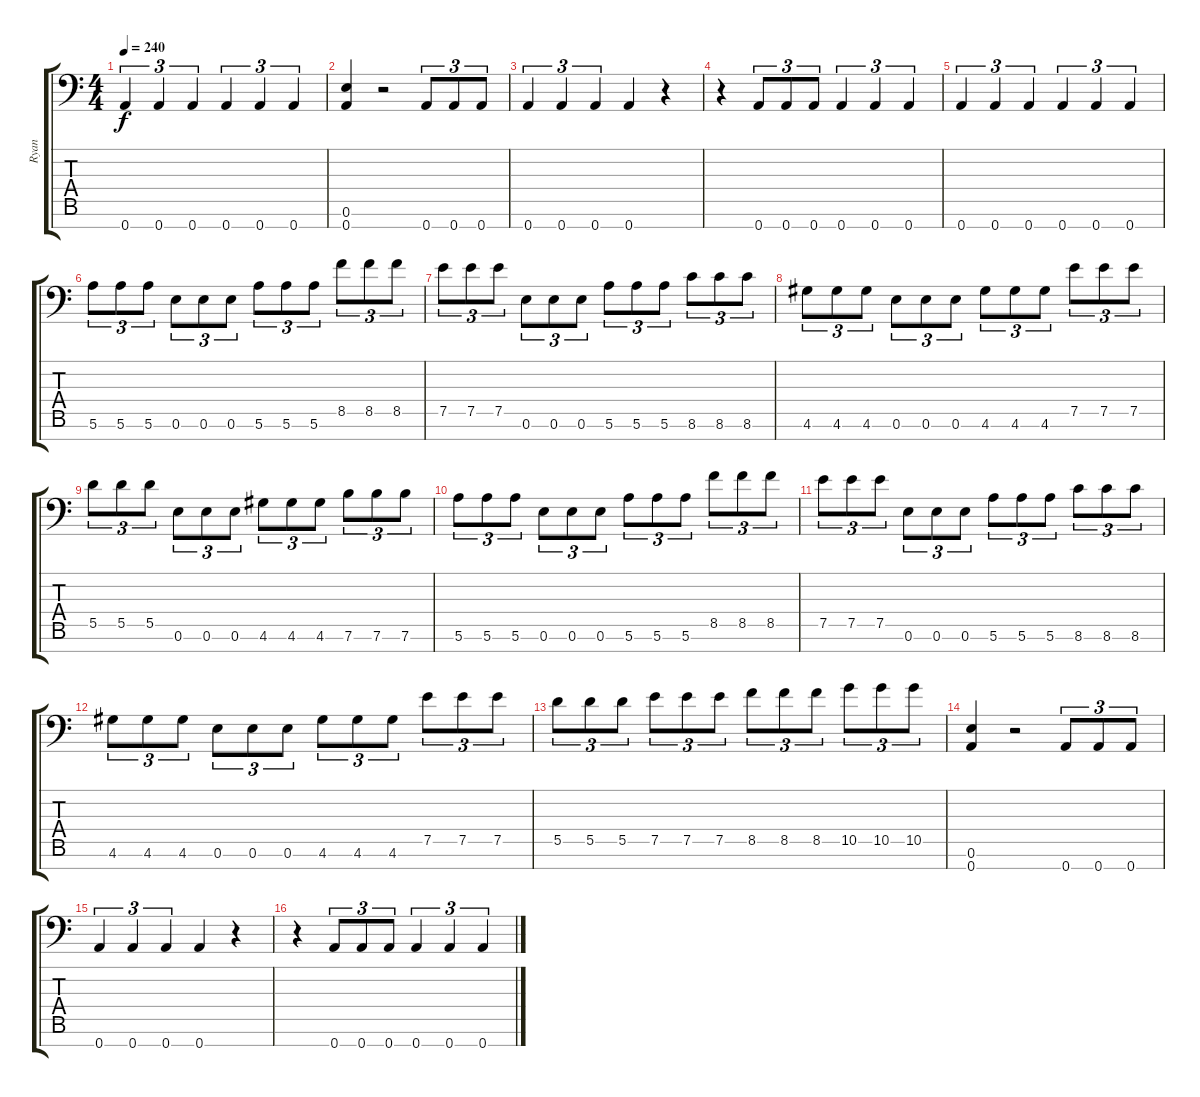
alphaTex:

\track ("Ryan" "Ryan") {instrument acousticguitarsteel}
\staff {score tabs}
\tuning (E4 B3 Gb3 D3 A2 E2 A1) {hide}
\ts (4 4)
\tempo 240
\clef f4
\ks aminor
0.7.4{tu (3 2) dy f} 0.7.4{tu (3 2)} 0.7.4{tu (3 2)} 0.7.4{tu (3 2)} 0.7.4{tu (3 2)} 0.7.4{tu (3 2)} |
(0.6 0.7).4 r.2 0.7.8{tu (3 2)} 0.7.8{tu (3 2)} 0.7.8{tu (3 2)} |
0.7.4{tu (3 2)} 0.7.4{tu (3 2)} 0.7.4{tu (3 2)} 0.7.4 r.4 |
r.4 0.7.8{tu (3 2)} 0.7.8{tu (3 2)} 0.7.8{tu (3 2)} 0.7.4{tu (3 2)} 0.7.4{tu (3 2)} 0.7.4{tu (3 2)} |
0.7.4{tu (3 2)} 0.7.4{tu (3 2)} 0.7.4{tu (3 2)} 0.7.4{tu (3 2)} 0.7.4{tu (3 2)} 0.7.4{tu (3 2)} |
5.6.8{tu (3 2)} 5.6.8{tu (3 2)} 5.6.8{tu (3 2)} 0.6.8{tu (3 2)} 0.6.8{tu (3 2)} 0.6.8{tu (3 2)} 5.6.8{tu (3 2)} 5.6.8{tu (3 2)} 5.6.8{tu (3 2)} 8.5.8{tu (3 2)} 8.5.8{tu (3 2)} 8.5.8{tu (3 2)} |
7.5.8{tu (3 2)} 7.5.8{tu (3 2)} 7.5.8{tu (3 2)} 0.6.8{tu (3 2)} 0.6.8{tu (3 2)} 0.6.8{tu (3 2)} 5.6.8{tu (3 2)} 5.6.8{tu (3 2)} 5.6.8{tu (3 2)} 8.6.8{tu (3 2)} 8.6.8{tu (3 2)} 8.6.8{tu (3 2)} |
4.6.8{tu (3 2)} 4.6.8{tu (3 2)} 4.6.8{tu (3 2)} 0.6.8{tu (3 2)} 0.6.8{tu (3 2)} 0.6.8{tu (3 2)} 4.6.8{tu (3 2)} 4.6.8{tu (3 2)} 4.6.8{tu (3 2)} 7.5.8{tu (3 2)} 7.5.8{tu (3 2)} 7.5.8{tu (3 2)} |
5.5.8{tu (3 2)} 5.5.8{tu (3 2)} 5.5.8{tu (3 2)} 0.6.8{tu (3 2)} 0.6.8{tu (3 2)} 0.6.8{tu (3 2)} 4.6.8{tu (3 2)} 4.6.8{tu (3 2)} 4.6.8{tu (3 2)} 7.6.8{tu (3 2)} 7.6.8{tu (3 2)} 7.6.8{tu (3 2)} |
5.6.8{tu (3 2)} 5.6.8{tu (3 2)} 5.6.8{tu (3 2)} 0.6.8{tu (3 2)} 0.6.8{tu (3 2)} 0.6.8{tu (3 2)} 5.6.8{tu (3 2)} 5.6.8{tu (3 2)} 5.6.8{tu (3 2)} 8.5.8{tu (3 2)} 8.5.8{tu (3 2)} 8.5.8{tu (3 2)} |
7.5.8{tu (3 2)} 7.5.8{tu (3 2)} 7.5.8{tu (3 2)} 0.6.8{tu (3 2)} 0.6.8{tu (3 2)} 0.6.8{tu (3 2)} 5.6.8{tu (3 2)} 5.6.8{tu (3 2)} 5.6.8{tu (3 2)} 8.6.8{tu (3 2)} 8.6.8{tu (3 2)} 8.6.8{tu (3 2)} |
4.6.8{tu (3 2)} 4.6.8{tu (3 2)} 4.6.8{tu (3 2)} 0.6.8{tu (3 2)} 0.6.8{tu (3 2)} 0.6.8{tu (3 2)} 4.6.8{tu (3 2)} 4.6.8{tu (3 2)} 4.6.8{tu (3 2)} 7.5.8{tu (3 2)} 7.5.8{tu (3 2)} 7.5.8{tu (3 2)} |
5.5.8{tu (3 2)} 5.5.8{tu (3 2)} 5.5.8{tu (3 2)} 7.5.8{tu (3 2)} 7.5.8{tu (3 2)} 7.5.8{tu (3 2)} 8.5.8{tu (3 2)} 8.5.8{tu (3 2)} 8.5.8{tu (3 2)} 10.5.8{tu (3 2)} 10.5.8{tu (3 2)} 10.5.8{tu (3 2)} |
(0.6 0.7).4 r.2 0.7.8{tu (3 2)} 0.7.8{tu (3 2)} 0.7.8{tu (3 2)} |
0.7.4{tu (3 2)} 0.7.4{tu (3 2)} 0.7.4{tu (3 2)} 0.7.4 r.4 |
r.4 0.7.8{tu (3 2)} 0.7.8{tu (3 2)} 0.7.8{tu (3 2)} 0.7.4{tu (3 2)} 0.7.4{tu (3 2)} 0.7.4{tu (3 2)}
